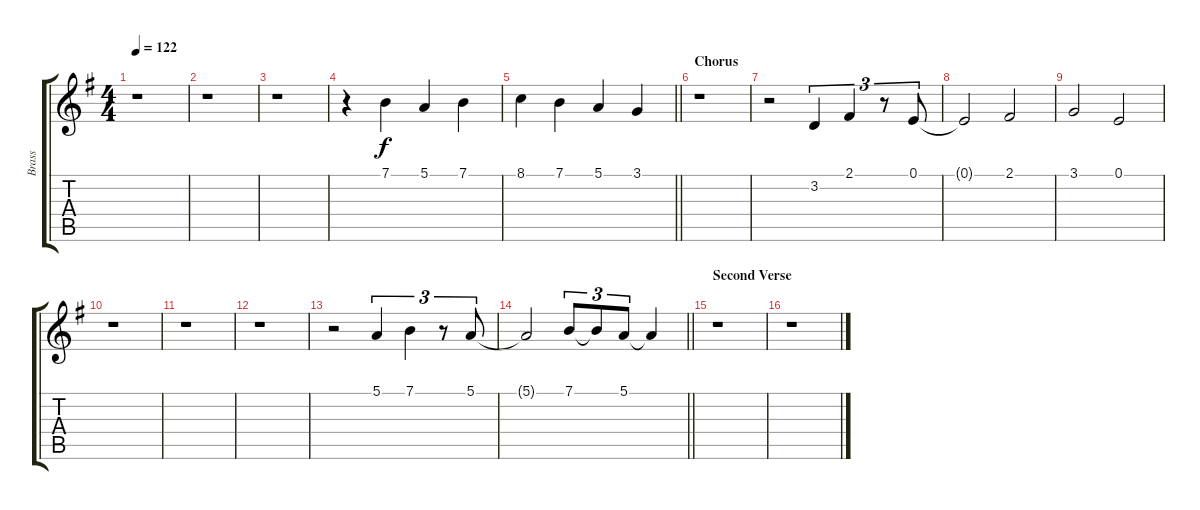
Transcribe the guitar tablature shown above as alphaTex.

\track ("Brass" "Brass") {instrument brasssection}
\staff {score tabs}
\tuning (E4 B3 G3 D3 A2 E2) {hide}
\ts (4 4)
\tempo 122
\clef g2
\ks g
r.1{dy f} |
r.1 |
r.1 |
r.4 7.1.4 5.1.4 7.1.4 |
\barLineRight lightlight
8.1.4 7.1.4 5.1.4 3.1.4 |
\section ("" "Chorus")
r.1 |
r.2 3.2.4{tu (3 2)} 2.1.4{tu (3 2)} r.8{tu (3 2)} 0.1.8{tu (3 2)} |
0.1{t}.2 2.1.2 |
3.1.2 0.1.2 |
r.1 |
r.1 |
r.1 |
r.2 5.1.4{tu (3 2)} 7.1.4{tu (3 2)} r.8{tu (3 2)} 5.1.8{tu (3 2)} |
\barLineRight lightlight
5.1{t}.2 7.1.8{tu (3 2)} 7.1{t}.8{tu (3 2)} 5.1.8{tu (3 2)} 5.1{t}.4 |
\section ("" "Second Verse")
r.1 |
r.1
